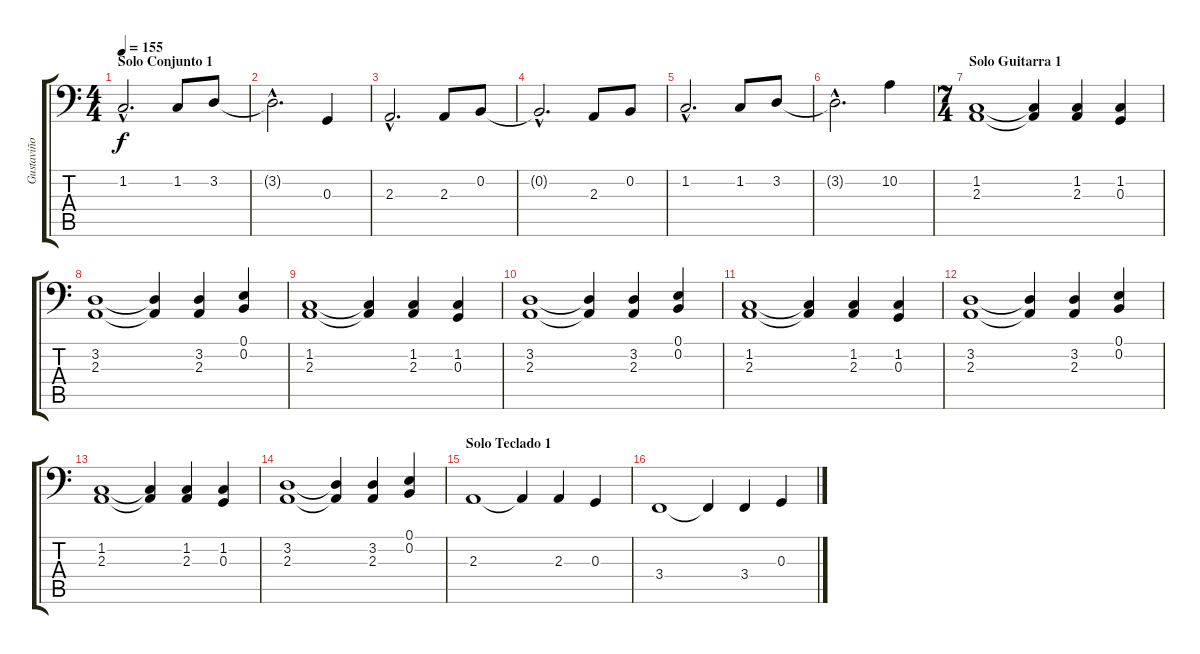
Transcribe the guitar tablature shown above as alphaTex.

\track ("Gustaviño Left Flute" "Gustaviño ") {instrument flute}
\staff {score tabs}
\tuning (E3 B2 G2 D2 A1 E1) {hide}
\ts (4 4)
\section ("" "Solo Conjunto 1")
\tempo 155
\clef f4
\ks c
1.2{hac}.2{d dy f} 1.2.8 3.2.8 |
3.2{hac t}.2{d} 0.3.4 |
2.3{hac}.2{d} 2.3.8 0.2.8 |
0.2{hac t}.2{d} 2.3.8 0.2.8 |
1.2{hac}.2{d} 1.2.8 3.2.8 |
3.2{hac t}.2{d} 10.2.4 |
\ts (7 4)
\section ("" "Solo Guitarra 1")
(1.2 2.3).1 (1.2{t} 2.3{t}).4 (1.2 2.3).4 (1.2 0.3).4 |
(3.2 2.3).1 (3.2{t} 2.3{t}).4 (3.2 2.3).4 (0.1 0.2).4 |
(1.2 2.3).1 (1.2{t} 2.3{t}).4 (1.2 2.3).4 (1.2 0.3).4 |
(3.2 2.3).1 (3.2{t} 2.3{t}).4 (3.2 2.3).4 (0.1 0.2).4 |
(1.2 2.3).1 (1.2{t} 2.3{t}).4 (1.2 2.3).4 (1.2 0.3).4 |
(3.2 2.3).1 (3.2{t} 2.3{t}).4 (3.2 2.3).4 (0.1 0.2).4 |
(1.2 2.3).1 (1.2{t} 2.3{t}).4 (1.2 2.3).4 (1.2 0.3).4 |
(3.2 2.3).1 (3.2{t} 2.3{t}).4 (3.2 2.3).4 (0.1 0.2).4 |
\section ("" "Solo Teclado 1")
2.3.1 2.3{t}.4 2.3.4 0.3.4 |
3.4.1 3.4{t}.4 3.4.4 0.3.4
